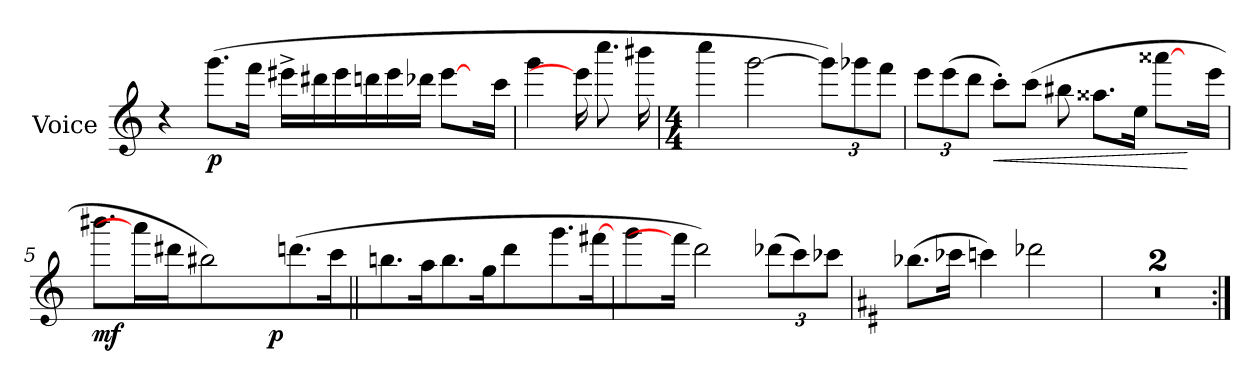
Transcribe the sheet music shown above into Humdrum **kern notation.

**kern	**dynam
*part1	*part1
*staff1	*staff1
*I"Voice	*
*I'Voice	*
*clefG3	*
=1	=1
4rb	.
!	!LO:DY:b
(>8.eee\L	p
16ddd\Jk	.
16ccc#X^>\LL	.
16bb#X\	.
16ccc#\	.
16bbn\	.
16ccc#\	.
16bb-X\JJ	.
[8ccc#\L	.
16ryy	.
16aa\Jk	.
=2	=2
4eee\	.
16ccc#\L]	.
8.aaa\L	.
16ggg#X\Jk	.
=3	=3
*M4/4	*
4aaa\	.
[>2eee\	.
12eee\L])	.
12eee-X\	.
12ddd\J	.
!!LO:LB:g=z
=4	=4
12ccc\L	.
(>12ccc\	.
12bb\J	.
!	!LO:HP:b
8aa'>\L)	<
(>8aa\J	.
8gg#X\	.
8.ff##X\L	.
16cc\Jk	.
[8fff##X\L	.
16ryy	[
16ccc\Jk	.
=5	=5
!	!LO:DY:b
*^	*
8.ggg#X\L	2.ryy	mf
16fff##\L]	.	.
16bb#X\Jk	.	.
2gg#X\)	.	.
!	!	!LO:DY:b
.	4ryy	p
(>8.bbn\L	.	.
16aa\Jk	16ryy	.
*v	*v	*
=6||	=6||
8.ggn\L	.
16ff\Jk	.
8.gg\L	.
16ee\Jk	.
4bb\	.
8.eee\L	.
[16ddd#X\J	.
=7	=7
4eee\	.
16ddd#\J]	.
2bb\)	.
(>12bb-X\L	.
12aa\)	.
12aa-X\J	.
!!LO:LB:g=z
=8	=8
*k[f#c#]	*
(>8.gg-X\L	.
16aa-X\Jk	.
4aan\)	.
2bb-X\	.
=9	=9
1r	.
=10	=10
*^	*
1rff	1re	.
*v	*v	*
=:|!	=:|!
*-	*-
